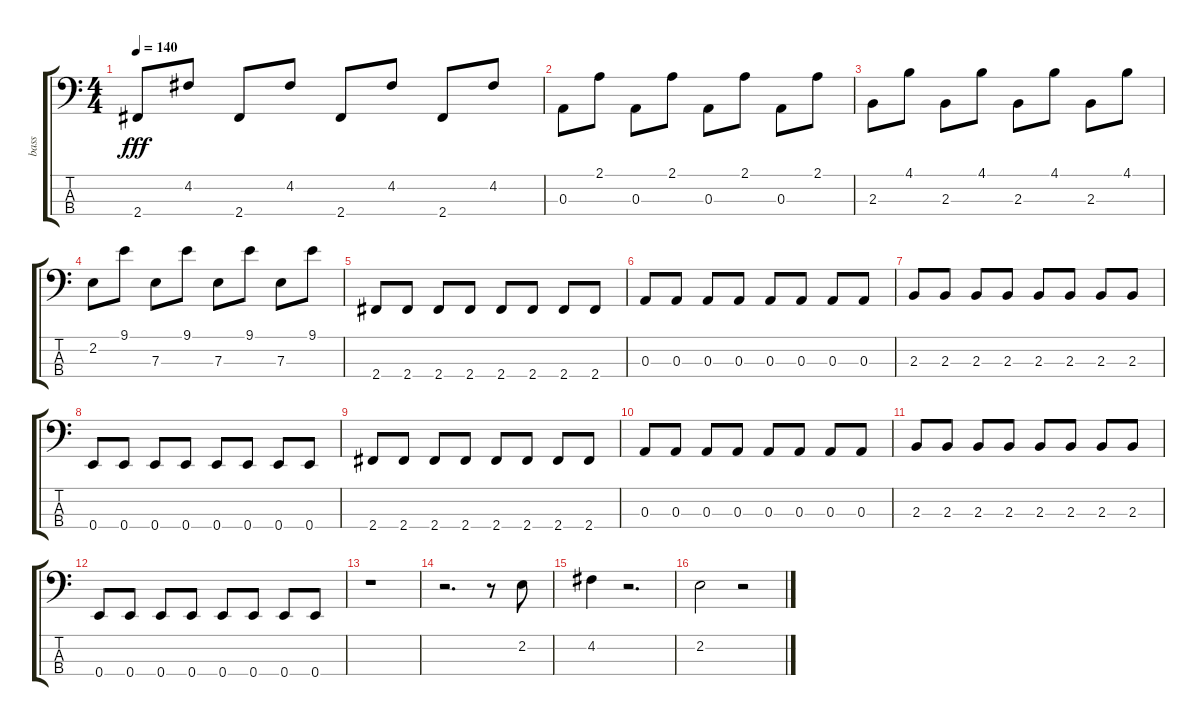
\track ("bass" "bass") {instrument electricbassfinger}
\staff {score tabs}
\tuning (G2 D2 A1 E1) {hide}
\ts (4 4)
\tempo 140
\clef f4
\ks c
2.4.8{dy fff} 4.2.8 2.4.8 4.2.8 2.4.8 4.2.8 2.4.8 4.2.8 |
0.3.8 2.1.8 0.3.8 2.1.8 0.3.8 2.1.8 0.3.8 2.1.8 |
2.3.8 4.1.8 2.3.8 4.1.8 2.3.8 4.1.8 2.3.8 4.1.8 |
2.2.8 9.1.8 7.3.8 9.1.8 7.3.8 9.1.8 7.3.8 9.1.8 |
2.4.8 2.4.8 2.4.8 2.4.8 2.4.8 2.4.8 2.4.8 2.4.8 |
0.3.8 0.3.8 0.3.8 0.3.8 0.3.8 0.3.8 0.3.8 0.3.8 |
2.3.8 2.3.8 2.3.8 2.3.8 2.3.8 2.3.8 2.3.8 2.3.8 |
0.4.8 0.4.8 0.4.8 0.4.8 0.4.8 0.4.8 0.4.8 0.4.8 |
2.4.8 2.4.8 2.4.8 2.4.8 2.4.8 2.4.8 2.4.8 2.4.8 |
0.3.8 0.3.8 0.3.8 0.3.8 0.3.8 0.3.8 0.3.8 0.3.8 |
2.3.8 2.3.8 2.3.8 2.3.8 2.3.8 2.3.8 2.3.8 2.3.8 |
0.4.8 0.4.8 0.4.8 0.4.8 0.4.8 0.4.8 0.4.8 0.4.8 |
r.1 |
r.2{d} r.8 2.2.8 |
4.2.4 r.2{d} |
2.2.2 r.2
